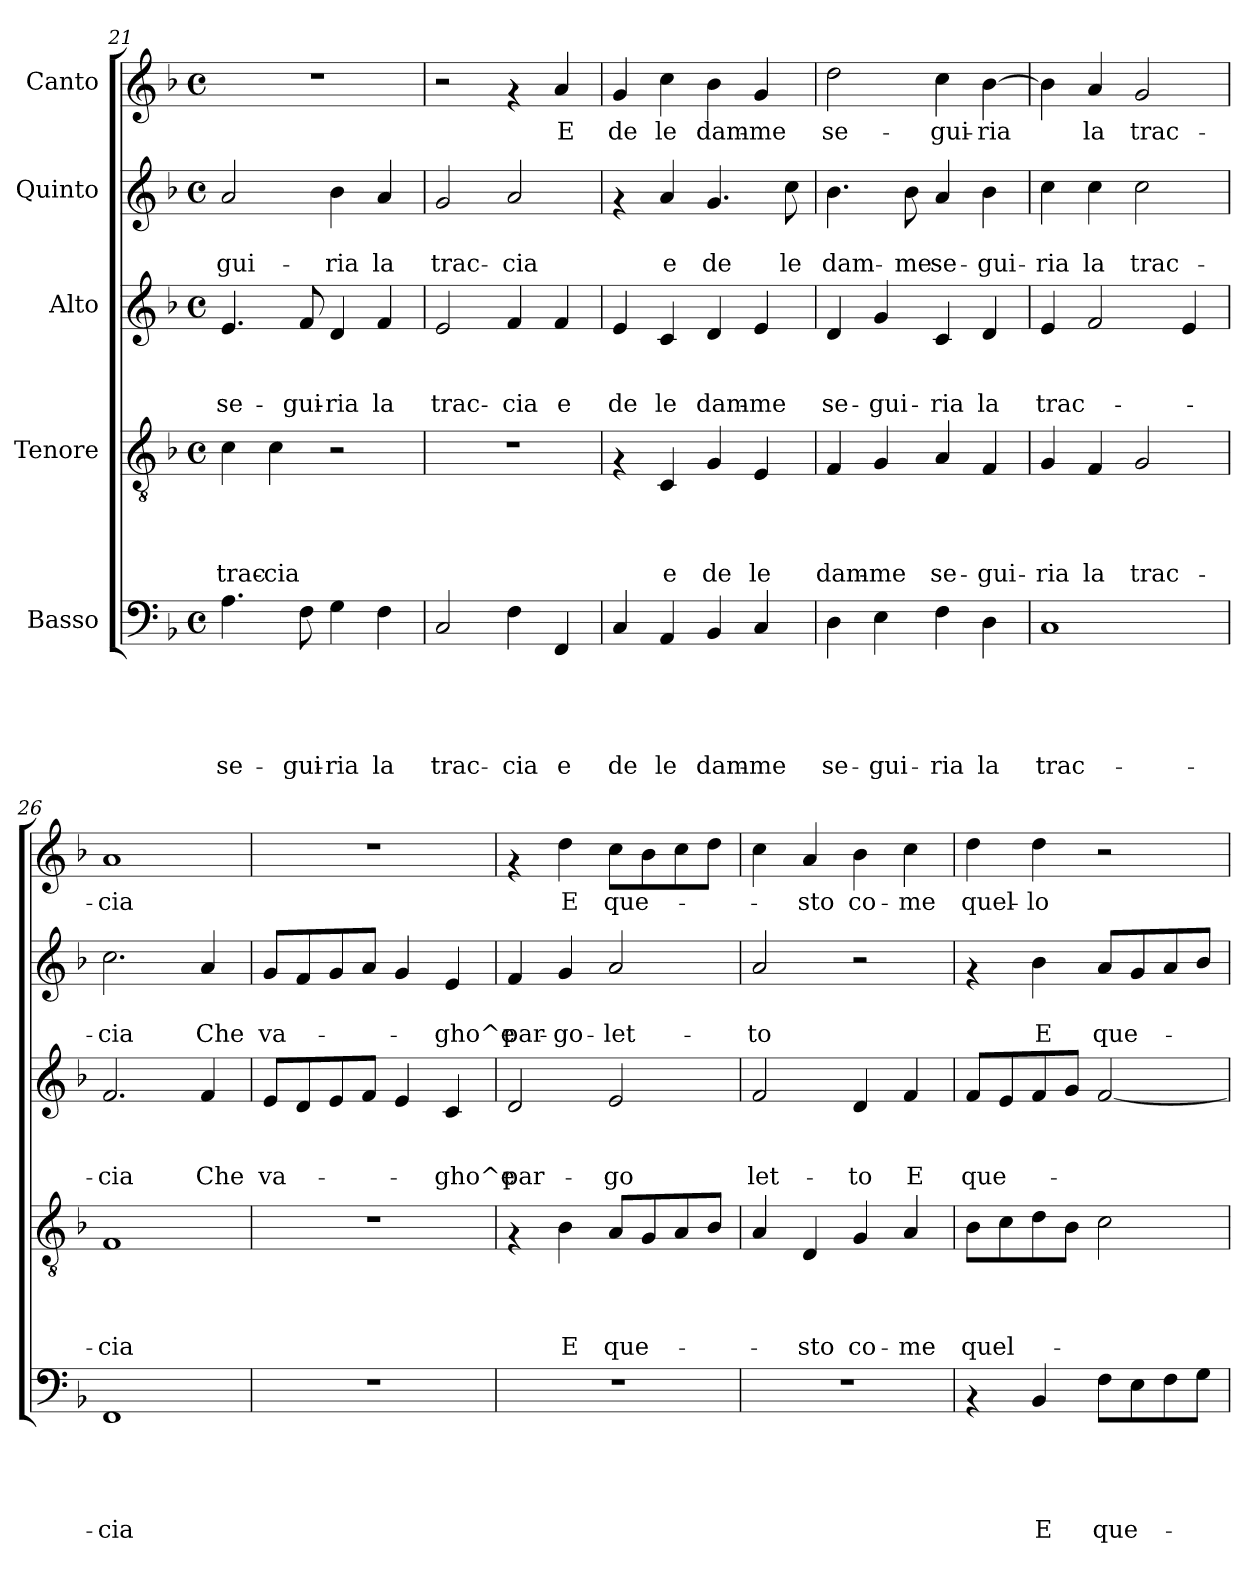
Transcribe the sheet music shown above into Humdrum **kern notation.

**kern	**text	**text	**text	**text	**text	**kern	**text	**text	**text	**text	**kern	**text	**text	**text	**kern	**text	**text	**kern	**text
*part5	*part5	*part5	*part5	*part5	*part5	*part4	*part4	*part4	*part4	*part4	*part3	*part3	*part3	*part3	*part2	*part2	*part2	*part1	*part1
*staff5	*staff5	*staff5	*staff5	*staff5	*staff5	*staff4	*staff4	*staff4	*staff4	*staff4	*staff3	*staff3	*staff3	*staff3	*staff2	*staff2	*staff2	*staff1	*staff1
*I"Basso	*	*	*	*	*	*I"Tenore	*	*	*	*	*I"Alto	*	*	*	*I"Quinto	*	*	*I"Canto	*
*clefF4	*	*	*	*	*	*clefGv2	*	*	*	*	*clefG2	*	*	*	*clefG2	*	*	*clefG2	*
*k[b-]	*	*	*	*	*	*k[b-]	*	*	*	*	*k[b-]	*	*	*	*k[b-]	*	*	*k[b-]	*
*F:	*	*	*	*	*	*F:	*	*	*	*	*F:	*	*	*	*F:	*	*	*F:	*
*M4/4	*	*	*	*	*	*M4/4	*	*	*	*	*M4/4	*	*	*	*M4/4	*	*	*M4/4	*
*met(c)	*	*	*	*	*	*met(c)	*	*	*	*	*met(c)	*	*	*	*met(c)	*	*	*met(c)	*
=21	=21	=21	=21	=21	=21	=21	=21	=21	=21	=21	=21	=21	=21	=21	=21	=21	=21	=21	=21
!	!	!	!	!	!LO:LY:b	!	!	!	!	!LO:LY:b	!	!	!	!LO:LY:b	!	!	!LO:LY:b	!	!
4.A\	.	.	.	.	se-	4c\	.	.	.	trac-	4.e/	.	.	se-	2a/	.	-gui-	1r	.
!	!	!	!	!	!	!	!	!	!	!LO:LY:b	!	!	!	!	!	!	!	!	!
.	.	.	.	.	.	4c\	.	.	.	-cia	.	.	.	.	.	.	.	.	.
!	!	!	!	!	!LO:LY:b	!	!	!	!	!	!	!	!	!LO:LY:b	!	!	!	!	!
8F\	.	.	.	.	-gui-	.	.	.	.	.	8f/	.	.	-gui-	.	.	.	.	.
!	!	!	!	!	!LO:LY:b	!	!	!	!	!	!	!	!	!LO:LY:b	!	!	!LO:LY:b	!	!
4G\	.	.	.	.	-ria	2r	.	.	.	.	4d/	.	.	-ria	4b-\	.	-ria	.	.
!	!	!	!	!	!LO:LY:b	!	!	!	!	!	!	!	!	!LO:LY:b	!	!	!LO:LY:b	!	!
4F\	.	.	.	.	la	.	.	.	.	.	4f/	.	.	la	4a/	.	la	.	.
=22	=22	=22	=22	=22	=22	=22	=22	=22	=22	=22	=22	=22	=22	=22	=22	=22	=22	=22	=22
!	!	!	!	!	!LO:LY:b	!	!	!	!	!	!	!	!	!LO:LY:b	!	!	!LO:LY:b	!	!
2C/	.	.	.	.	trac-	1r	.	.	.	.	2e/	.	.	trac-	2g/	.	trac-	2r	.
!	!	!	!	!	!LO:LY:b	!	!	!	!	!	!	!	!	!LO:LY:b	!	!	!LO:LY:b	!	!
4F\	.	.	.	.	-cia	.	.	.	.	.	4f/	.	.	-cia	2a/	.	-cia	4rf	.
!	!	!	!	!	!LO:LY:b	!	!	!	!	!	!	!	!	!LO:LY:b	!	!	!	!	!LO:LY:b
4FF/	.	.	.	.	e	.	.	.	.	.	4f/	.	.	e	.	.	.	4a/	E
!!LO:PB:g=z
=23	=23	=23	=23	=23	=23	=23	=23	=23	=23	=23	=23	=23	=23	=23	=23	=23	=23	=23	=23
!	!	!	!	!	!LO:LY:b	!	!	!	!	!	!	!	!	!LO:LY:b	!	!	!	!	!LO:LY:b
4C/	.	.	.	.	de	4rF	.	.	.	.	4e/	.	.	de	4rf	.	.	4g/	de
!	!	!	!	!	!LO:LY:b	!	!	!	!	!LO:LY:b	!	!	!	!LO:LY:b	!	!	!LO:LY:b	!	!LO:LY:b
4AA/	.	.	.	.	le	4C/	.	.	.	e	4c/	.	.	le	4a/	.	e	4cc\	le
!	!	!	!	!	!LO:LY:b	!	!	!	!	!LO:LY:b	!	!	!	!LO:LY:b	!	!	!LO:LY:b	!	!LO:LY:b
4BB-/	.	.	.	.	dam-	4G/	.	.	.	de	4d/	.	.	dam-	4.g/	.	de	4b-\	dam-
!	!	!	!	!	!LO:LY:b	!	!	!	!	!LO:LY:b	!	!	!	!LO:LY:b	!	!	!	!	!LO:LY:b
4C/	.	.	.	.	-me	4E/	.	.	.	le	4e/	.	.	-me	.	.	.	4g/	-me
!	!	!	!	!	!	!	!	!	!	!	!	!	!	!	!	!	!LO:LY:b	!	!
.	.	.	.	.	.	.	.	.	.	.	.	.	.	.	8cc\	.	le	.	.
=24	=24	=24	=24	=24	=24	=24	=24	=24	=24	=24	=24	=24	=24	=24	=24	=24	=24	=24	=24
!	!	!	!	!	!LO:LY:b	!	!	!	!	!LO:LY:b	!	!	!	!LO:LY:b	!	!	!LO:LY:b	!	!LO:LY:b
4D\	.	.	.	.	se-	4F/	.	.	.	dam-	4d/	.	.	se-	4.b-\	.	dam-	2dd\	se-
!	!	!	!	!	!LO:LY:b	!	!	!	!	!LO:LY:b	!	!	!	!LO:LY:b	!	!	!	!	!
4E\	.	.	.	.	-gui-	4G/	.	.	.	-me	4g/	.	.	-gui-	.	.	.	.	.
!	!	!	!	!	!	!	!	!	!	!	!	!	!	!	!	!	!LO:LY:b	!	!
.	.	.	.	.	.	.	.	.	.	.	.	.	.	.	8b-\	.	-me	.	.
!	!	!	!	!	!LO:LY:b	!	!	!	!	!LO:LY:b	!	!	!	!LO:LY:b	!	!	!LO:LY:b	!	!LO:LY:b
4F\	.	.	.	.	-ria	4A/	.	.	.	se-	4c/	.	.	-ria	4a/	.	se-	4cc\	-gui-
!	!	!	!	!	!LO:LY:b	!	!	!	!	!LO:LY:b	!	!	!	!LO:LY:b	!	!	!LO:LY:b	!	!LO:LY:b
4D\	.	.	.	.	la	4F/	.	.	.	-gui-	4d/	.	.	la	4b-\	.	-gui-	[>4b-\	-ria
=25	=25	=25	=25	=25	=25	=25	=25	=25	=25	=25	=25	=25	=25	=25	=25	=25	=25	=25	=25
!	!	!	!	!	!LO:LY:b	!	!	!	!	!LO:LY:b	!	!	!	!LO:LY:b	!	!	!LO:LY:b	!	!
1C	.	.	.	.	trac-	4G/	.	.	.	-ria	4e/	.	.	trac-	4cc\	.	-ria	4b-\]	.
!	!	!	!	!	!	!	!	!	!	!LO:LY:b	!	!	!	!	!	!	!LO:LY:b	!	!LO:LY:b
.	.	.	.	.	.	4F/	.	.	.	la	2f/	.	.	.	4cc\	.	la	4a/	la
!	!	!	!	!	!	!	!	!	!	!LO:LY:b	!	!	!	!	!	!	!LO:LY:b	!	!LO:LY:b
.	.	.	.	.	.	2G/	.	.	.	trac-	.	.	.	.	2cc\	.	trac-	2g/	trac-
.	.	.	.	.	.	.	.	.	.	.	4e/	.	.	.	.	.	.	.	.
=26	=26	=26	=26	=26	=26	=26	=26	=26	=26	=26	=26	=26	=26	=26	=26	=26	=26	=26	=26
!	!	!	!	!	!LO:LY:b	!	!	!	!	!LO:LY:b	!	!	!	!LO:LY:b	!	!	!LO:LY:b	!	!LO:LY:b
1FF	.	.	.	.	-cia	1F	.	.	.	-cia	2.f/	.	.	-cia	2.cc\	.	-cia	1a	-cia
!	!	!	!	!	!	!	!	!	!	!	!	!	!	!LO:LY:b	!	!	!LO:LY:b	!	!
.	.	.	.	.	.	.	.	.	.	.	4f/	.	.	Che	4a/	.	Che	.	.
=27	=27	=27	=27	=27	=27	=27	=27	=27	=27	=27	=27	=27	=27	=27	=27	=27	=27	=27	=27
!	!	!	!	!	!	!	!	!	!	!	!	!	!	!LO:LY:b	!	!	!LO:LY:b	!	!
1r	.	.	.	.	.	1r	.	.	.	.	8e/L	.	.	va-	8g/L	.	va-	1r	.
.	.	.	.	.	.	.	.	.	.	.	8d/	.	.	.	8f/	.	.	.	.
.	.	.	.	.	.	.	.	.	.	.	8e/	.	.	.	8g/	.	.	.	.
.	.	.	.	.	.	.	.	.	.	.	8f/J	.	.	.	8a/J	.	.	.	.
.	.	.	.	.	.	.	.	.	.	.	4e/	.	.	.	4g/	.	.	.	.
!	!	!	!	!	!	!	!	!	!	!	!	!	!	!LO:LY:b	!	!	!LO:LY:b	!	!
.	.	.	.	.	.	.	.	.	.	.	4c/	.	.	-gho^e	4e/	.	-gho^e	.	.
!!LO:PB:g=z
=28	=28	=28	=28	=28	=28	=28	=28	=28	=28	=28	=28	=28	=28	=28	=28	=28	=28	=28	=28
!	!	!	!	!	!	!	!	!	!	!	!	!	!	!LO:LY:b	!	!	!LO:LY:b	!	!
1r	.	.	.	.	.	4rF	.	.	.	.	2d/	.	.	par-	4f/	.	par-	4rf	.
!	!	!	!	!	!	!	!	!	!	!LO:LY:b	!	!	!	!	!	!	!LO:LY:b	!	!LO:LY:b
.	.	.	.	.	.	4B-\	.	.	.	E	.	.	.	.	4g/	.	-go-	4dd\	E
!	!	!	!	!	!	!	!	!	!	!LO:LY:b	!	!	!	!LO:LY:b	!	!	!LO:LY:b	!	!LO:LY:b
.	.	.	.	.	.	8A/L	.	.	.	que-	2e/	.	.	-go	2a/	.	-let-	8cc\L	que-
.	.	.	.	.	.	8G/	.	.	.	.	.	.	.	.	.	.	.	8b-\	.
.	.	.	.	.	.	8A/	.	.	.	.	.	.	.	.	.	.	.	8cc\	.
.	.	.	.	.	.	8B-/J	.	.	.	.	.	.	.	.	.	.	.	8dd\J	.
=29	=29	=29	=29	=29	=29	=29	=29	=29	=29	=29	=29	=29	=29	=29	=29	=29	=29	=29	=29
!	!	!	!	!	!	!	!	!	!	!	!	!	!	!LO:LY:b	!	!	!LO:LY:b	!	!
1r	.	.	.	.	.	4A/	.	.	.	.	2f/	.	.	let-	2a/	.	-to	4cc\	.
!	!	!	!	!	!	!	!	!	!	!LO:LY:b	!	!	!	!	!	!	!	!	!LO:LY:b
.	.	.	.	.	.	4D/	.	.	.	-sto	.	.	.	.	.	.	.	4a/	-sto
!	!	!	!	!	!	!	!	!	!	!LO:LY:b	!	!	!	!LO:LY:b	!	!	!	!	!LO:LY:b
.	.	.	.	.	.	4G/	.	.	.	co-	4d/	.	.	-to	2r	.	.	4b-\	co-
!	!	!	!	!	!	!	!	!	!	!LO:LY:b	!	!	!	!LO:LY:b	!	!	!	!	!LO:LY:b
.	.	.	.	.	.	4A/	.	.	.	-me	4f/	.	.	E	.	.	.	4cc\	-me
=30	=30	=30	=30	=30	=30	=30	=30	=30	=30	=30	=30	=30	=30	=30	=30	=30	=30	=30	=30
!	!	!	!	!	!	!	!	!	!	!LO:LY:b	!	!	!	!LO:LY:b	!	!	!	!	!LO:LY:b
4rAA	.	.	.	.	.	8B-\L	.	.	.	quel-	8f/L	.	.	que-	4rf	.	.	4dd\	quel-
.	.	.	.	.	.	8c\	.	.	.	.	8e/	.	.	.	.	.	.	.	.
!	!	!	!	!	!LO:LY:b	!	!	!	!	!	!	!	!	!	!	!	!LO:LY:b	!	!LO:LY:b
4BB-/	.	.	.	.	E	8d\	.	.	.	.	8f/	.	.	.	4b-\	.	E	4dd\	-lo
.	.	.	.	.	.	8B-\J	.	.	.	.	8g/J	.	.	.	.	.	.	.	.
!	!	!	!	!	!LO:LY:b	!	!	!	!	!	!	!	!	!	!	!	!LO:LY:b	!	!
8F\L	.	.	.	.	que-	2c\	.	.	.	.	[<2f/	.	.	.	8a/L	.	que-	2r	.
8E\	.	.	.	.	.	.	.	.	.	.	.	.	.	.	8g/	.	.	.	.
8F\	.	.	.	.	.	.	.	.	.	.	.	.	.	.	8a/	.	.	.	.
8G\J	.	.	.	.	.	.	.	.	.	.	.	.	.	.	8b-/J	.	.	.	.
=	=	=	=	=	=	=	=	=	=	=	=	=	=	=	=	=	=	=	=
*-	*-	*-	*-	*-	*-	*-	*-	*-	*-	*-	*-	*-	*-	*-	*-	*-	*-	*-	*-
